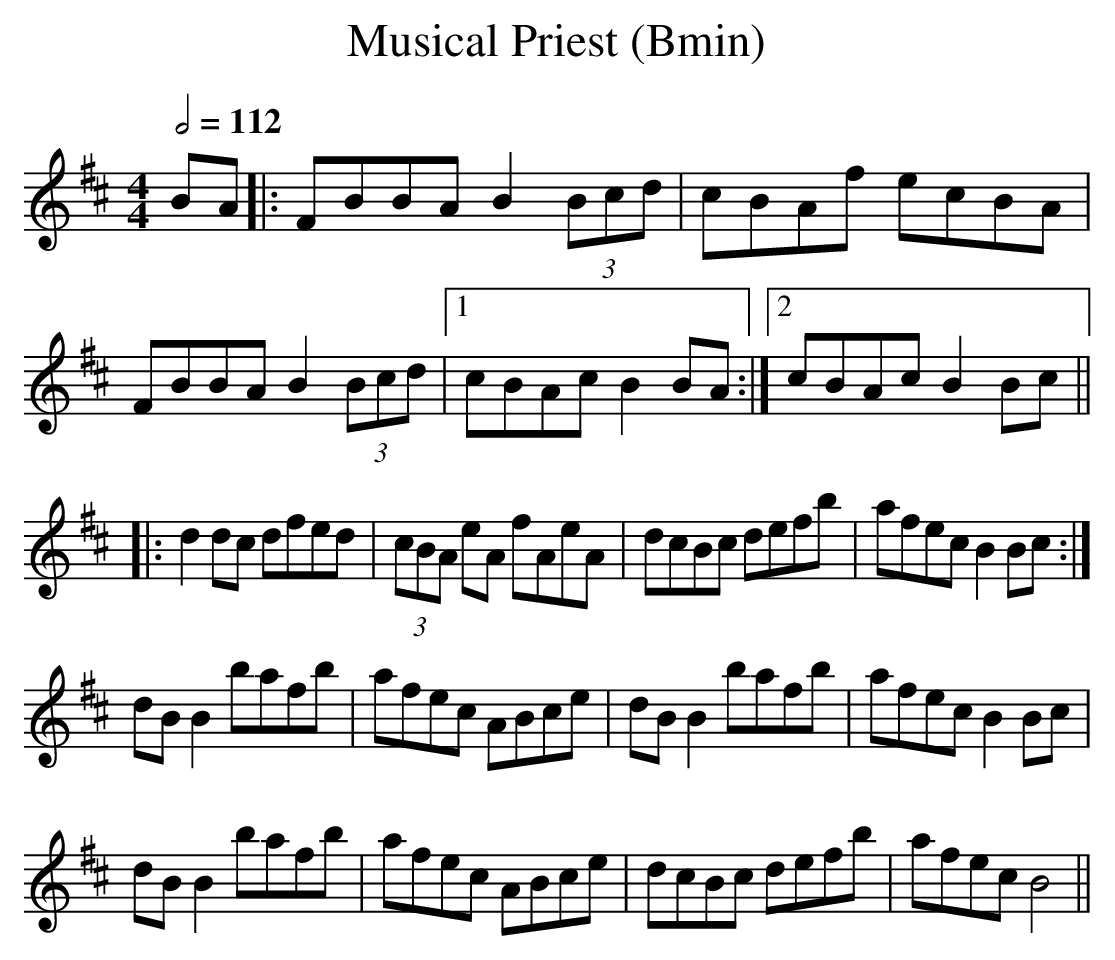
X:1
T:Musical Priest (Bmin) %13
Q:1/2=112
M:4/4
L:1/8
K:Bmin
BA|:FBBA B2(3Bcd|cBAf ecBA|FBBA B2(3Bcd|1cBAc B2BA:|2cBAc B2Bc||
|:d2dc dfed|(3cBA eA fAeA|dcBc defb|afec B2Bc:|
dBB2 bafb|afec ABce|dBB2 bafb|afec B2Bc|
dBB2 bafb|afec ABce|dcBc defb|afec B4||
